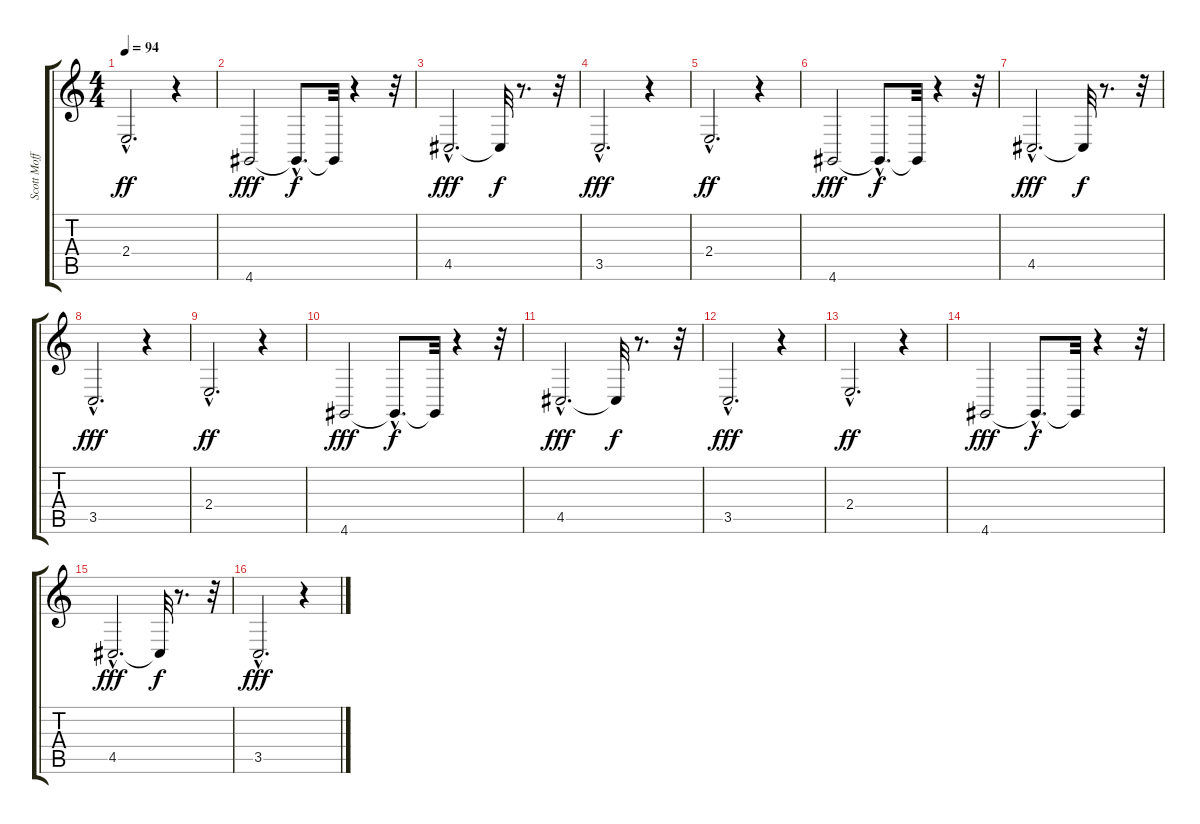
\track ("Scott Moffat" "Scott Moff") {instrument fx8scifi}
\staff {score tabs}
\tuning (E4 B3 G3 D3 A2 E2) {hide}
\ts (4 4)
\tempo 94
\clef g2
\ks c
2.4{hac}.2{d dy ff} r.4 |
4.6.2{dy fff} 4.6{hac t}.8{d dy f} 4.6{t}.32 r.4 r.32 |
4.5{hac}.2{d dy fff} 4.5{t}.32{dy f} r.8{d} r.32 |
3.5{hac}.2{d dy fff} r.4 |
2.4{hac}.2{d dy ff} r.4 |
4.6.2{dy fff} 4.6{hac t}.8{d dy f} 4.6{t}.32 r.4 r.32 |
4.5{hac}.2{d dy fff} 4.5{t}.32{dy f} r.8{d} r.32 |
3.5{hac}.2{d dy fff} r.4 |
2.4{hac}.2{d dy ff} r.4 |
4.6.2{dy fff} 4.6{hac t}.8{d dy f} 4.6{t}.32 r.4 r.32 |
4.5{hac}.2{d dy fff} 4.5{t}.32{dy f} r.8{d} r.32 |
3.5{hac}.2{d dy fff} r.4 |
2.4{hac}.2{d dy ff} r.4 |
4.6.2{dy fff} 4.6{hac t}.8{d dy f} 4.6{t}.32 r.4 r.32 |
4.5{hac}.2{d dy fff} 4.5{t}.32{dy f} r.8{d} r.32 |
3.5{hac}.2{d dy fff} r.4
